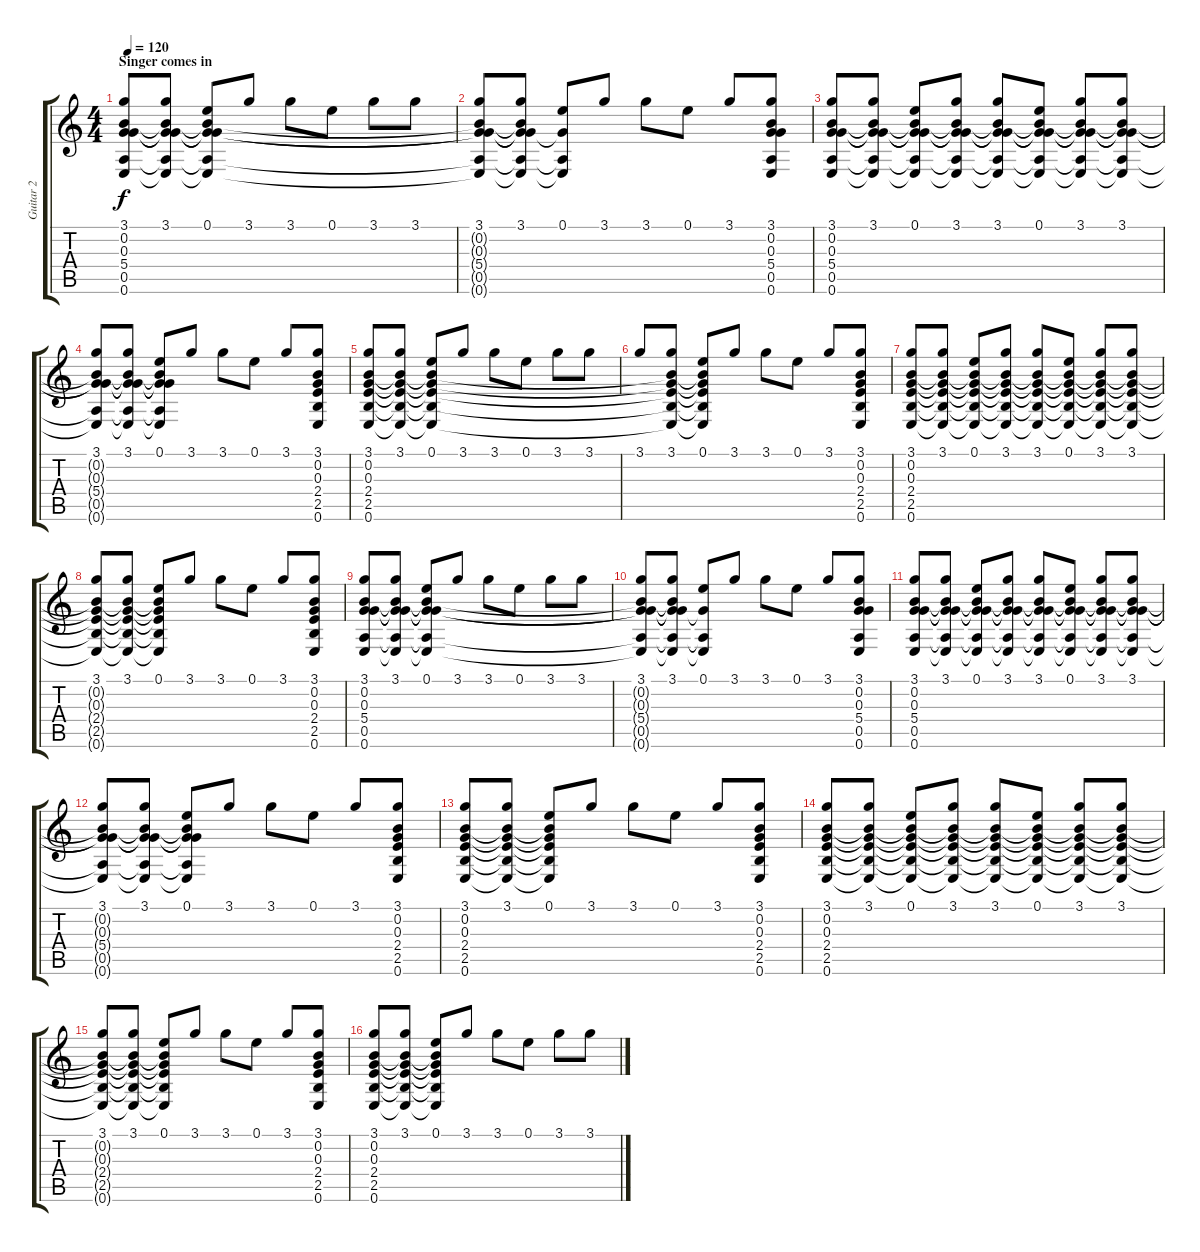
\track ("Guitar 2" "Guitar 2") {instrument acousticguitarnylon}
\staff {score tabs}
\tuning (E4 B3 G3 D3 A2 E2) {hide}
\ts (4 4)
\section ("" "Singer comes in")
\tempo 120
\clef g2
\ks c
(3.1 0.2 0.3 5.4 0.5 0.6).8{dy f} (3.1 0.2{t} 0.3{t} 5.4{t} 0.5{t} 0.6{t}).8 (0.1 0.2{t} 0.3{t} 5.4{t} 0.5{t} 0.6{t}).8 3.1.8 3.1.8 0.1.8 3.1.8 3.1.8 |
(3.1 0.2{t} 0.3{t} 5.4{t} 0.5{t} 0.6{t}).8 (3.1 0.2{t} 0.3{t} 5.4{t} 0.5{t} 0.6{t}).8 (0.1 5.4{t} 0.5{t} 0.6{t}).8 3.1.8 3.1.8 0.1.8 3.1.8 (3.1 0.2 0.3 5.4 0.5 0.6).8 |
(3.1 0.2 0.3 5.4 0.5 0.6).8 (3.1 0.2{t} 0.3{t} 5.4{t} 0.5{t} 0.6{t}).8 (0.1 0.2{t} 0.3{t} 5.4{t} 0.5{t} 0.6{t}).8 (3.1 0.2{t} 0.3{t} 5.4{t} 0.5{t} 0.6{t}).8 (3.1 0.2{t} 0.3{t} 5.4{t} 0.5{t} 0.6{t}).8 (0.1 0.2{t} 0.3{t} 5.4{t} 0.5{t} 0.6{t}).8 (3.1 0.2{t} 0.3{t} 5.4{t} 0.5{t} 0.6{t}).8 (3.1 0.2{t} 0.3{t} 5.4{t} 0.5{t} 0.6{t}).8 |
(3.1 0.2{t} 0.3{t} 5.4{t} 0.5{t} 0.6{t}).8 (3.1 0.2{t} 0.3{t} 5.4{t} 0.5{t} 0.6{t}).8 (0.1 0.2{t} 0.3{t} 5.4{t} 0.5{t} 0.6{t}).8 3.1.8 3.1.8 0.1.8 3.1.8 (3.1 0.2 0.3 2.4 2.5 0.6).8 |
(3.1 0.2 0.3 2.4 2.5 0.6).8 (3.1 0.2{t} 0.3{t} 2.4{t} 2.5{t} 0.6{t}).8 (0.1 0.2{t} 0.3{t} 2.4{t} 2.5{t} 0.6{t}).8 3.1.8 3.1.8 0.1.8 3.1.8 3.1.8 |
3.1.8 (3.1 0.2{t} 0.3{t} 2.4{t} 2.5{t} 0.6{t}).8 (0.1 0.2{t} 0.3{t} 2.4{t} 2.5{t} 0.6{t}).8 3.1.8 3.1.8 0.1.8 3.1.8 (3.1 0.2 0.3 2.4 2.5 0.6).8 |
(3.1 0.2 0.3 2.4 2.5 0.6).8 (3.1 0.2{t} 0.3{t} 2.4{t} 2.5{t} 0.6{t}).8 (0.1 0.2{t} 0.3{t} 2.4{t} 2.5{t} 0.6{t}).8 (3.1 0.2{t} 0.3{t} 2.4{t} 2.5{t} 0.6{t}).8 (3.1 0.2{t} 0.3{t} 2.4{t} 2.5{t} 0.6{t}).8 (0.1 0.2{t} 0.3{t} 2.4{t} 2.5{t} 0.6{t}).8 (3.1 0.2{t} 0.3{t} 2.4{t} 2.5{t} 0.6{t}).8 (3.1 0.2{t} 0.3{t} 2.4{t} 2.5{t} 0.6{t}).8 |
(3.1 0.2{t} 0.3{t} 2.4{t} 2.5{t} 0.6{t}).8 (3.1 0.2{t} 0.3{t} 2.4{t} 2.5{t} 0.6{t}).8 (0.1 0.2{t} 0.3{t} 2.4{t} 2.5{t} 0.6{t}).8 3.1.8 3.1.8 0.1.8 3.1.8 (3.1 0.2 0.3 2.4 2.5 0.6).8 |
(3.1 0.2 0.3 5.4 0.5 0.6).8 (3.1 0.2{t} 0.3{t} 5.4{t} 0.5{t} 0.6{t}).8 (0.1 0.2{t} 0.3{t} 5.4{t} 0.5{t} 0.6{t}).8 3.1.8 3.1.8 0.1.8 3.1.8 3.1.8 |
(3.1 0.2{t} 0.3{t} 5.4{t} 0.5{t} 0.6{t}).8 (3.1 0.2{t} 0.3{t} 5.4{t} 0.5{t} 0.6{t}).8 (0.1 5.4{t} 0.5{t} 0.6{t}).8 3.1.8 3.1.8 0.1.8 3.1.8 (3.1 0.2 0.3 5.4 0.5 0.6).8 |
(3.1 0.2 0.3 5.4 0.5 0.6).8 (3.1 0.2{t} 0.3{t} 5.4{t} 0.5{t} 0.6{t}).8 (0.1 0.2{t} 0.3{t} 5.4{t} 0.5{t} 0.6{t}).8 (3.1 0.2{t} 0.3{t} 5.4{t} 0.5{t} 0.6{t}).8 (3.1 0.2{t} 0.3{t} 5.4{t} 0.5{t} 0.6{t}).8 (0.1 0.2{t} 0.3{t} 5.4{t} 0.5{t} 0.6{t}).8 (3.1 0.2{t} 0.3{t} 5.4{t} 0.5{t} 0.6{t}).8 (3.1 0.2{t} 0.3{t} 5.4{t} 0.5{t} 0.6{t}).8 |
(3.1 0.2{t} 0.3{t} 5.4{t} 0.5{t} 0.6{t}).8 (3.1 0.2{t} 0.3{t} 5.4{t} 0.5{t} 0.6{t}).8 (0.1 0.2{t} 0.3{t} 5.4{t} 0.5{t} 0.6{t}).8 3.1.8 3.1.8 0.1.8 3.1.8 (3.1 0.2 0.3 2.4 2.5 0.6).8 |
(3.1 0.2 0.3 2.4 2.5 0.6).8 (3.1 0.2{t} 0.3{t} 2.4{t} 2.5{t} 0.6{t}).8 (0.1 0.2{t} 0.3{t} 2.4{t} 2.5{t} 0.6{t}).8 3.1.8 3.1.8 0.1.8 3.1.8 (3.1 0.2 0.3 2.4 2.5 0.6).8 |
(3.1 0.2 0.3 2.4 2.5 0.6).8 (3.1 0.2{t} 0.3{t} 2.4{t} 2.5{t} 0.6{t}).8 (0.1 0.2{t} 0.3{t} 2.4{t} 2.5{t} 0.6{t}).8 (3.1 0.2{t} 0.3{t} 2.4{t} 2.5{t} 0.6{t}).8 (3.1 0.2{t} 0.3{t} 2.4{t} 2.5{t} 0.6{t}).8 (0.1 0.2{t} 0.3{t} 2.4{t} 2.5{t} 0.6{t}).8 (3.1 0.2{t} 0.3{t} 2.4{t} 2.5{t} 0.6{t}).8 (3.1 0.2{t} 0.3{t} 2.4{t} 2.5{t} 0.6{t}).8 |
(3.1 0.2{t} 0.3{t} 2.4{t} 2.5{t} 0.6{t}).8 (3.1 0.2{t} 0.3{t} 2.4{t} 2.5{t} 0.6{t}).8 (0.1 0.2{t} 0.3{t} 2.4{t} 2.5{t} 0.6{t}).8 3.1.8 3.1.8 0.1.8 3.1.8 (3.1 0.2 0.3 2.4 2.5 0.6).8 |
(3.1 0.2 0.3 2.4 2.5 0.6).8 (3.1 0.2{t} 0.3{t} 2.4{t} 2.5{t} 0.6{t}).8 (0.1 0.2{t} 0.3{t} 2.4{t} 2.5{t} 0.6{t}).8 3.1.8 3.1.8 0.1.8 3.1.8 3.1.8
